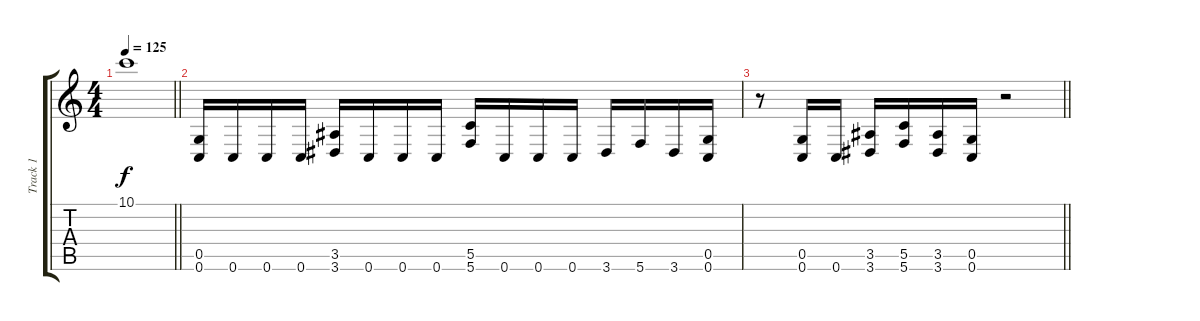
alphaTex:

\track ("Track 1" "Track 1") {instrument overdrivenguitar}
\staff {score tabs}
\tuning (D4 A3 F3 C3 G2 C2) {hide}
\ts (4 4)
\tempo 125
\clef g2
\barLineRight lightlight
\ks c
10.1{t}.1{dy f} |
(0.5 0.6).16 0.6.16 0.6.16 0.6.16 (3.5 3.6).16 0.6.16 0.6.16 0.6.16 (5.5 5.6).16 0.6.16 0.6.16 0.6.16 3.6.16 5.6.16 3.6.16 (0.5 0.6).16 |
\barLineRight lightlight
r.8 (0.5 0.6).16 0.6.16 (3.5 3.6).16 (5.5 5.6).16 (3.5 3.6).16 (0.5 0.6).16 r.2
